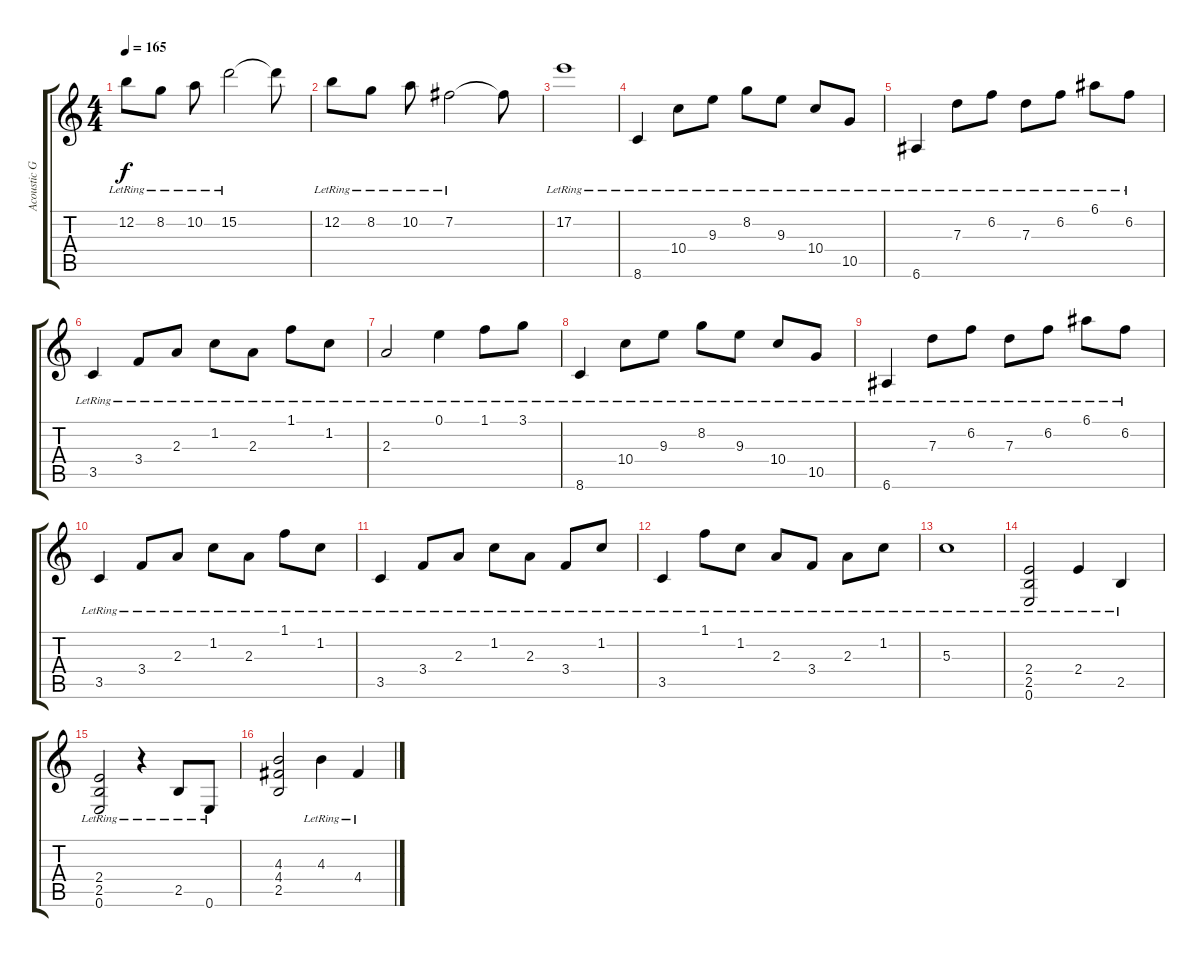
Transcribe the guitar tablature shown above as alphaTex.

\track ("Acoustic Guitar 2" "Acoustic G") {instrument acousticguitarnylon}
\staff {score tabs}
\tuning (E4 B3 G3 D3 A2 E2) {hide}
\ts (4 4)
\tempo 165
\clef g2
\ks c
12.2{lr}.8{dy f} 8.2{lr}.8 10.2{lr}.8 15.2{lr}.2 15.2{t}.8 |
12.2{lr}.8 8.2{lr}.8 10.2{lr}.8 7.2{lr}.2 7.2{t}.8 |
17.2{lr}.1 |
8.6{lr}.4 10.4{lr}.8 9.3{lr}.8 8.2{lr}.8 9.3{lr}.8 10.4{lr}.8 10.5{lr}.8 |
6.6{lr}.4 7.3{lr}.8 6.2{lr}.8 7.3{lr}.8 6.2{lr}.8 6.1{lr}.8 6.2{lr}.8 |
3.5{lr}.4 3.4{lr}.8 2.3{lr}.8 1.2{lr}.8 2.3{lr}.8 1.1{lr}.8 1.2{lr}.8 |
2.3{lr}.2 0.1{lr}.4 1.1{lr}.8 3.1{lr}.8 |
8.6{lr}.4 10.4{lr}.8 9.3{lr}.8 8.2{lr}.8 9.3{lr}.8 10.4{lr}.8 10.5{lr}.8 |
6.6{lr}.4 7.3{lr}.8 6.2{lr}.8 7.3{lr}.8 6.2{lr}.8 6.1{lr}.8 6.2{lr}.8 |
3.5{lr}.4 3.4{lr}.8 2.3{lr}.8 1.2{lr}.8 2.3{lr}.8 1.1{lr}.8 1.2{lr}.8 |
3.5{lr}.4 3.4{lr}.8 2.3{lr}.8 1.2{lr}.8 2.3{lr}.8 3.4{lr}.8 1.2{lr}.8 |
3.5{lr}.4 1.1{lr}.8 1.2{lr}.8 2.3{lr}.8 3.4{lr}.8 2.3{lr}.8 1.2{lr}.8 |
5.3{lr}.1 |
(2.4{lr} 2.5{lr} 0.6{lr}).2 2.4{lr}.4 2.5{lr}.4 |
(2.4{lr} 2.5{lr} 0.6{lr}).2 r.4 2.5{lr}.8 0.6{lr}.8 |
(4.3 4.4 2.5).2 4.3{lr}.4 4.4{lr}.4
